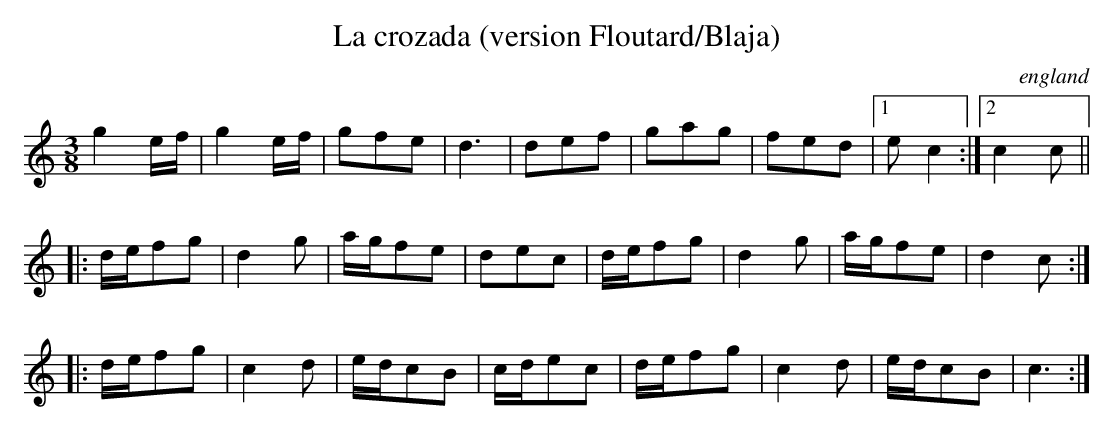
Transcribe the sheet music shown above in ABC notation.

X:1
T:La crozada (version Floutard/Blaja)
O:england
M:3/8
L:1/16
K:C
g4 ef| g4 ef| g2f2e2|d6|\
d2e2f2|g2a2g2|f2e2d2|1e2c4:|2c4c2||
|:def2g2|d4g2|agf2e2|d2e2c2|\
def2g2|d4g2|agf2e2|d4c2:|
|:def2g2|c4d2|edc2B2|cde2c2|\
def2g2|c4d2|edc2B2|c6:|
